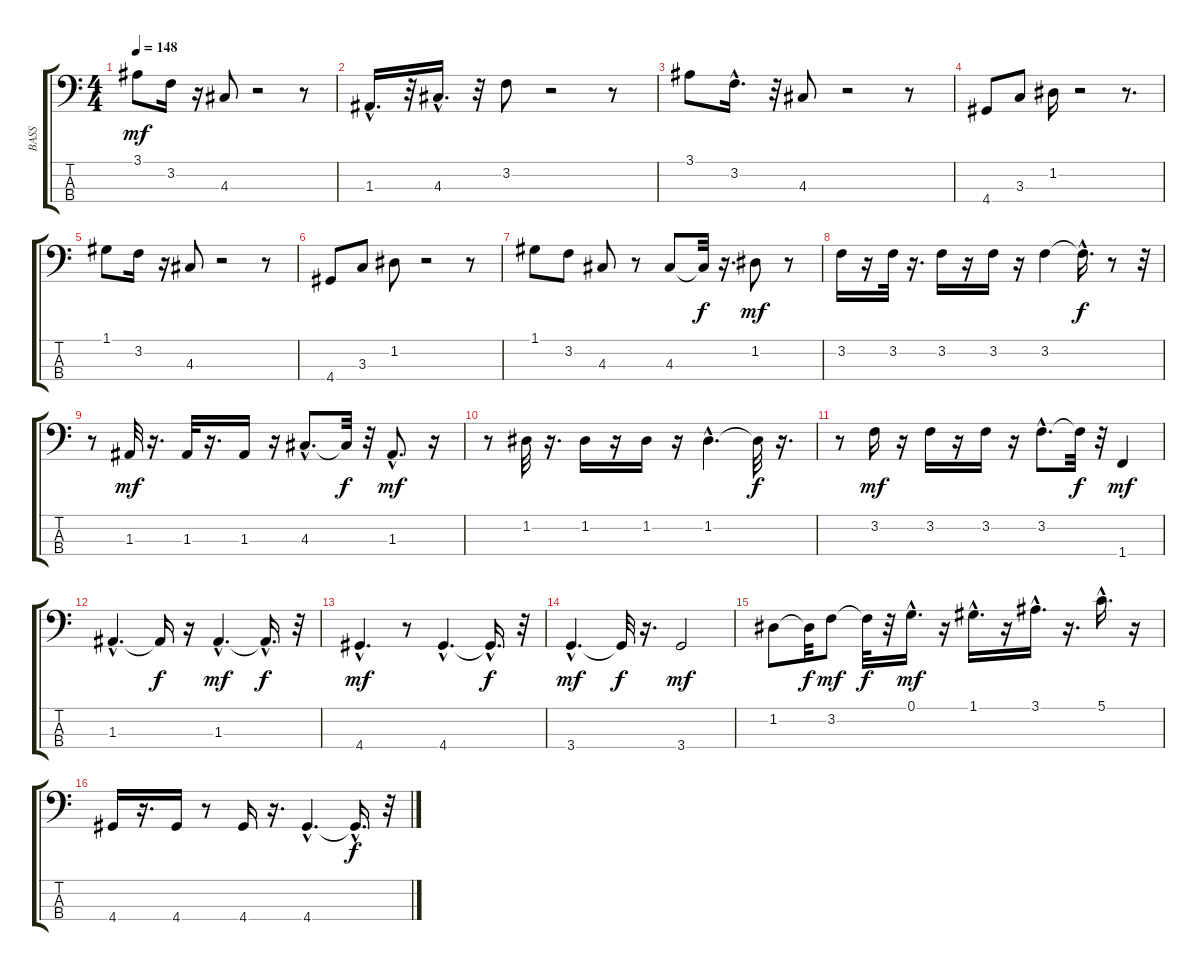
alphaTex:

\track ("BASS" "BASS") {instrument electricbassfinger}
\staff {score tabs}
\tuning (G2 D2 A1 E1) {hide}
\ts (4 4)
\tempo 148
\clef f4
\ks c
3.1.8{dy mf} 3.2.16 r.16 4.3.8 r.2 r.8 |
1.3{hac}.16{d} r.32 4.3{hac}.16{d} r.32 3.2.8 r.2 r.8 |
3.1.8 3.2{hac}.16{d} r.32 4.3.8 r.2 r.8 |
4.4.8 3.3.8 1.2.16 r.2 r.8{d} |
1.1.8 3.2.16 r.16 4.3.8 r.2 r.8 |
4.4.8 3.3.8 1.2.8 r.2 r.8 |
1.1.8 3.2.8 4.3.8 r.8 4.3.8 4.3{t}.32{dy f} r.16{d} 1.2.8{dy mf} r.8 |
3.2.16 r.16 3.2.32 r.16{d} 3.2.16 r.16 3.2.16 r.16 3.2.4 3.2{hac t}.16{d dy f} r.8 r.32 |
r.8 1.3.32{dy mf} r.16{d} 1.3.32 r.16{d} 1.3.16 r.16 4.3{hac}.8{d} 4.3{t}.32{dy f} r.32 1.3{hac}.8{d dy mf} r.16 |
r.8 1.2.32 r.16{d} 1.2.16 r.16 1.2.16 r.16 1.2{hac}.4{d} 1.2{t}.32{dy f} r.16{d} |
r.8 3.2.16{dy mf} r.16 3.2.16 r.16 3.2.16 r.16 3.2{hac}.8{d} 3.2{t}.32{dy f} r.32 1.4.4{dy mf} |
1.3{hac}.4{d} 1.3{t}.16{dy f} r.16 1.3{hac}.4{d dy mf} 1.3{hac t}.16{d dy f} r.32 |
4.4{hac}.4{d dy mf} r.8 4.4{hac}.4{d} 4.4{hac t}.16{d dy f} r.32 |
3.4{hac}.4{d dy mf} 3.4{t}.32{dy f} r.16{d} 3.4.2{dy mf} |
1.2.8 1.2{t}.32{dy f} 3.2.8{dy mf} 3.2{t}.32{dy f} r.32 0.1{hac}.16{d dy mf} r.16 1.1{hac}.16{d} r.16 3.1{hac}.16{d} r.16{d} 5.1{hac}.16{d} r.16 |
4.4.16 r.16{d} 4.4.16 r.8 4.4.16 r.16{d} 4.4{hac}.4{d} 4.4{hac t}.16{d dy f} r.32
